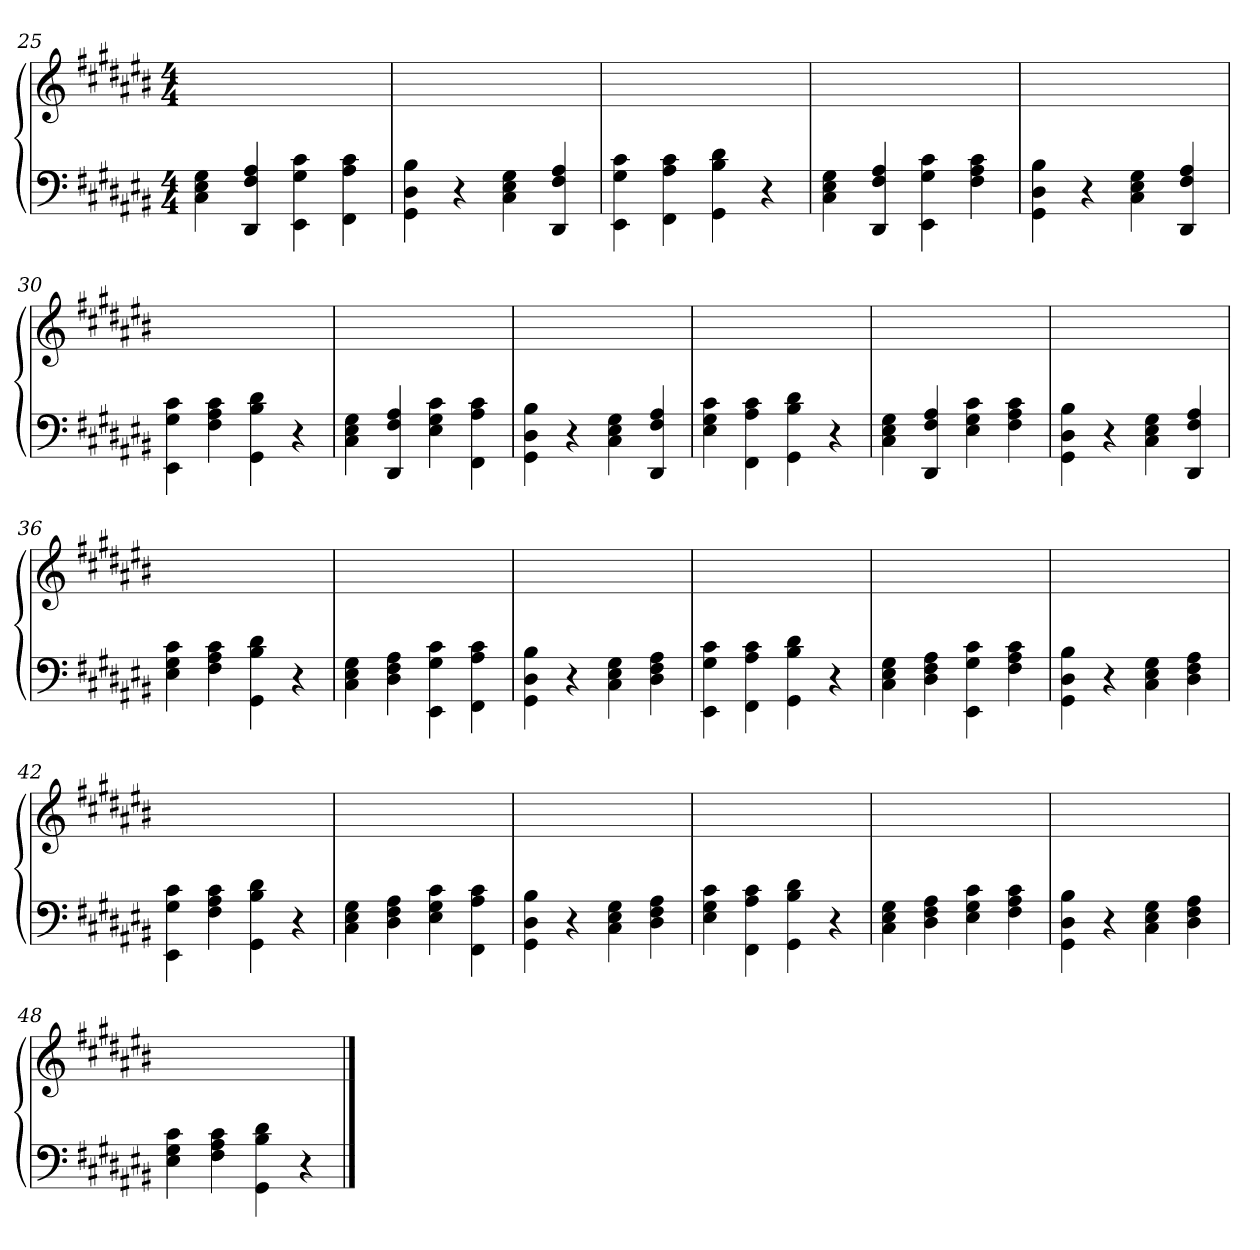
**kern	**kern
*part2	*part1
*staff2	*staff1
*clefF4	*clefG2
*k[f#c#g#d#a#e#b#]	*k[f#c#g#d#a#e#b#]
*C#:	*C#:
*M4/4	*M4/4
=25	=25
4C# 4E# 4G#	1ryy
4DD# 4F# 4A#	.
4EE# 4G# 4c#	.
4FF# 4A# 4c#	.
=26	=26
4GG# 4D# 4B#	1ryy
4r	.
4C# 4E# 4G#	.
4DD# 4F# 4A#	.
=27	=27
4EE# 4G# 4c#	1ryy
4FF# 4A# 4c#	.
4GG# 4B# 4d#	.
4r	.
=28	=28
4C# 4E# 4G#	1ryy
4DD# 4F# 4A#	.
4EE# 4G# 4c#	.
4F# 4A# 4c#	.
=29	=29
4GG# 4D# 4B#	1ryy
4r	.
4C# 4E# 4G#	.
4DD# 4F# 4A#	.
=30	=30
4EE# 4G# 4c#	1ryy
4F# 4A# 4c#	.
4GG# 4B# 4d#	.
4r	.
=31	=31
4C# 4E# 4G#	1ryy
4DD# 4F# 4A#	.
4E# 4G# 4c#	.
4FF# 4A# 4c#	.
=32	=32
4GG# 4D# 4B#	1ryy
4r	.
4C# 4E# 4G#	.
4DD# 4F# 4A#	.
=33	=33
4E# 4G# 4c#	1ryy
4FF# 4A# 4c#	.
4GG# 4B# 4d#	.
4r	.
=34	=34
4C# 4E# 4G#	1ryy
4DD# 4F# 4A#	.
4E# 4G# 4c#	.
4F# 4A# 4c#	.
=35	=35
4GG# 4D# 4B#	1ryy
4r	.
4C# 4E# 4G#	.
4DD# 4F# 4A#	.
=36	=36
4E# 4G# 4c#	1ryy
4F# 4A# 4c#	.
4GG# 4B# 4d#	.
4r	.
=37	=37
4C# 4E# 4G#	1ryy
4D# 4F# 4A#	.
4EE# 4G# 4c#	.
4FF# 4A# 4c#	.
=38	=38
4GG# 4D# 4B#	1ryy
4r	.
4C# 4E# 4G#	.
4D# 4F# 4A#	.
=39	=39
4EE# 4G# 4c#	1ryy
4FF# 4A# 4c#	.
4GG# 4B# 4d#	.
4r	.
=40	=40
4C# 4E# 4G#	1ryy
4D# 4F# 4A#	.
4EE# 4G# 4c#	.
4F# 4A# 4c#	.
=41	=41
4GG# 4D# 4B#	1ryy
4r	.
4C# 4E# 4G#	.
4D# 4F# 4A#	.
=42	=42
4EE# 4G# 4c#	1ryy
4F# 4A# 4c#	.
4GG# 4B# 4d#	.
4r	.
=43	=43
4C# 4E# 4G#	1ryy
4D# 4F# 4A#	.
4E# 4G# 4c#	.
4FF# 4A# 4c#	.
=44	=44
4GG# 4D# 4B#	1ryy
4r	.
4C# 4E# 4G#	.
4D# 4F# 4A#	.
=45	=45
4E# 4G# 4c#	1ryy
4FF# 4A# 4c#	.
4GG# 4B# 4d#	.
4r	.
=46	=46
4C# 4E# 4G#	1ryy
4D# 4F# 4A#	.
4E# 4G# 4c#	.
4F# 4A# 4c#	.
=47	=47
4GG# 4D# 4B#	1ryy
4r	.
4C# 4E# 4G#	.
4D# 4F# 4A#	.
=48	=48
4E# 4G# 4c#	1ryy
4F# 4A# 4c#	.
4GG# 4B# 4d#	.
4r	.
==	==
*-	*-
